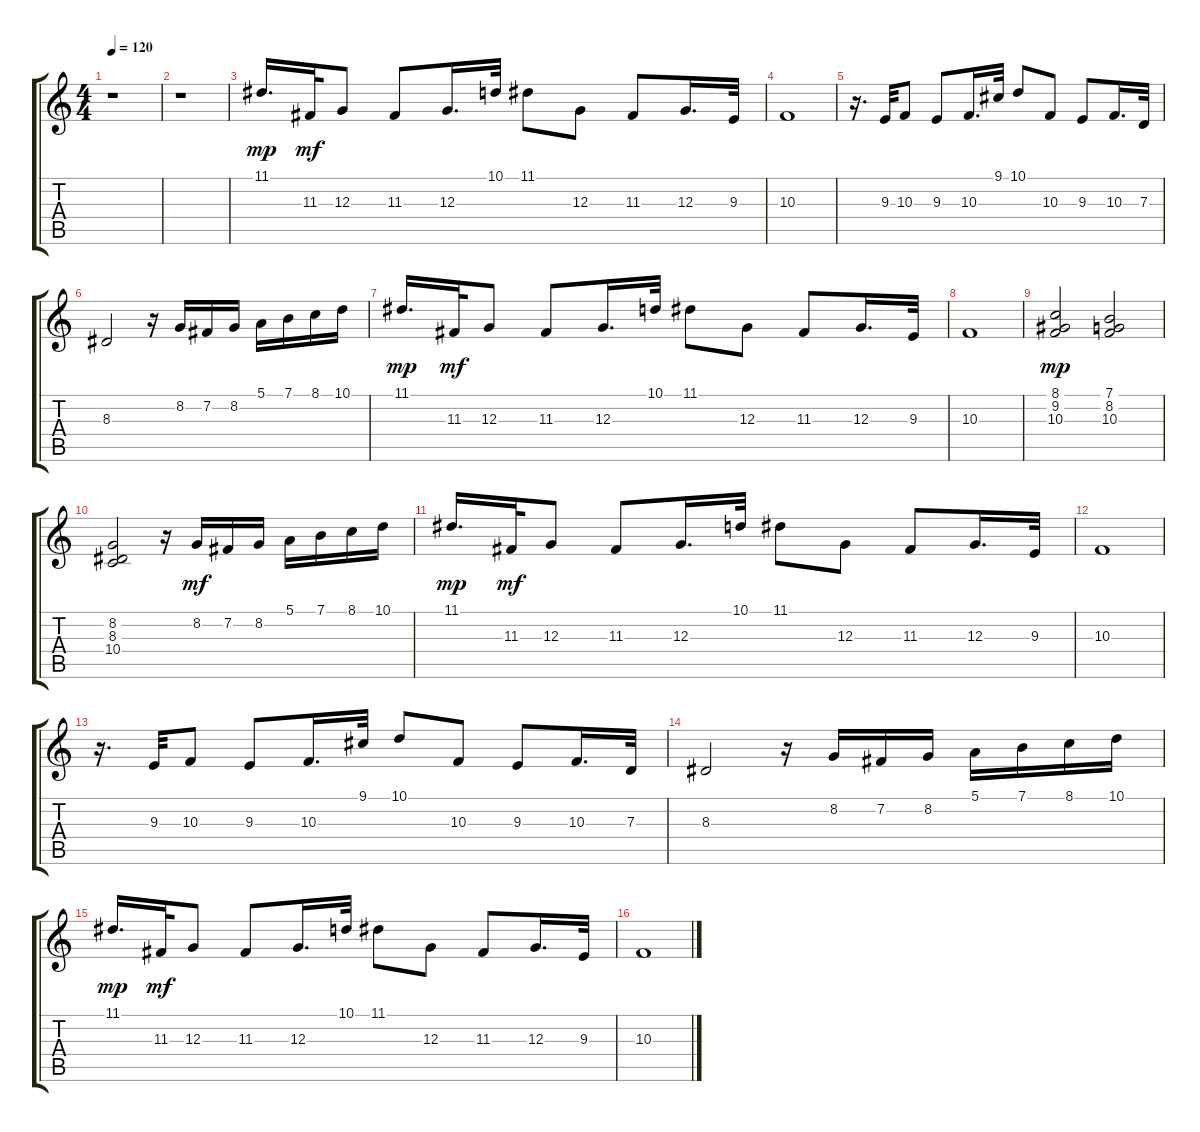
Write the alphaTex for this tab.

\track "" {instrument tangoaccordion}
\staff {score tabs}
\tuning (E4 B3 G3 D3 A2 E2) {hide}
\ts (4 4)
\tempo 120
\clef g2
\ks c
r.1{dy mp} |
r.1 |
11.1.16{d} 11.3.32{dy mf} 12.3.8 11.3.8 12.3.16{d} 10.1.32 11.1.8 12.3.8 11.3.8 12.3.16{d} 9.3.32 |
10.3.1 |
r.16{d} 9.3.32 10.3.8 9.3.8 10.3.16{d} 9.1.32 10.1.8 10.3.8 9.3.8 10.3.16{d} 7.3.32 |
8.3.2 r.16 8.2.16 7.2.16 8.2.16 5.1.16 7.1.16 8.1.16 10.1.16 |
11.1.16{d dy mp} 11.3.32{dy mf} 12.3.8 11.3.8 12.3.16{d} 10.1.32 11.1.8 12.3.8 11.3.8 12.3.16{d} 9.3.32 |
10.3.1 |
(8.1 9.2 10.3).2{dy mp} (7.1 8.2 10.3).2 |
(8.2 8.3 10.4).2 r.16 8.2.16{dy mf} 7.2.16 8.2.16 5.1.16 7.1.16 8.1.16 10.1.16 |
11.1.16{d dy mp} 11.3.32{dy mf} 12.3.8 11.3.8 12.3.16{d} 10.1.32 11.1.8 12.3.8 11.3.8 12.3.16{d} 9.3.32 |
10.3.1 |
r.16{d} 9.3.32 10.3.8 9.3.8 10.3.16{d} 9.1.32 10.1.8 10.3.8 9.3.8 10.3.16{d} 7.3.32 |
8.3.2 r.16 8.2.16 7.2.16 8.2.16 5.1.16 7.1.16 8.1.16 10.1.16 |
11.1.16{d dy mp} 11.3.32{dy mf} 12.3.8 11.3.8 12.3.16{d} 10.1.32 11.1.8 12.3.8 11.3.8 12.3.16{d} 9.3.32 |
10.3.1
